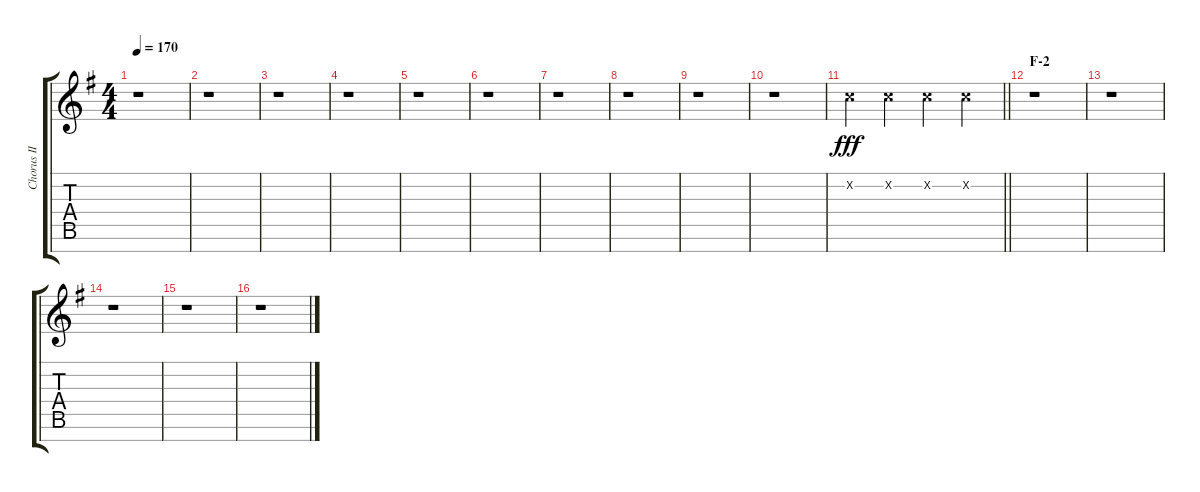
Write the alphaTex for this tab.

\track ("Chorus II" "Chorus II") {instrument voiceoohs}
\staff {score tabs}
\tuning (E5 B4 G4 D4 A3 E3 B2) {hide}
\ts (4 4)
\tempo 170
\clef g2
\ks g
r.1{dy ff} |
r.1 |
r.1 |
r.1 |
r.1 |
r.1 |
r.1 |
r.1 |
r.1 |
r.1 |
\barLineRight lightlight
1.2{x}.4{dy fff} 1.2{x}.4 1.2{x}.4 1.2{x}.4 |
\section ("" "F-2")
r.1 |
r.1 |
r.1 |
r.1 |
r.1
